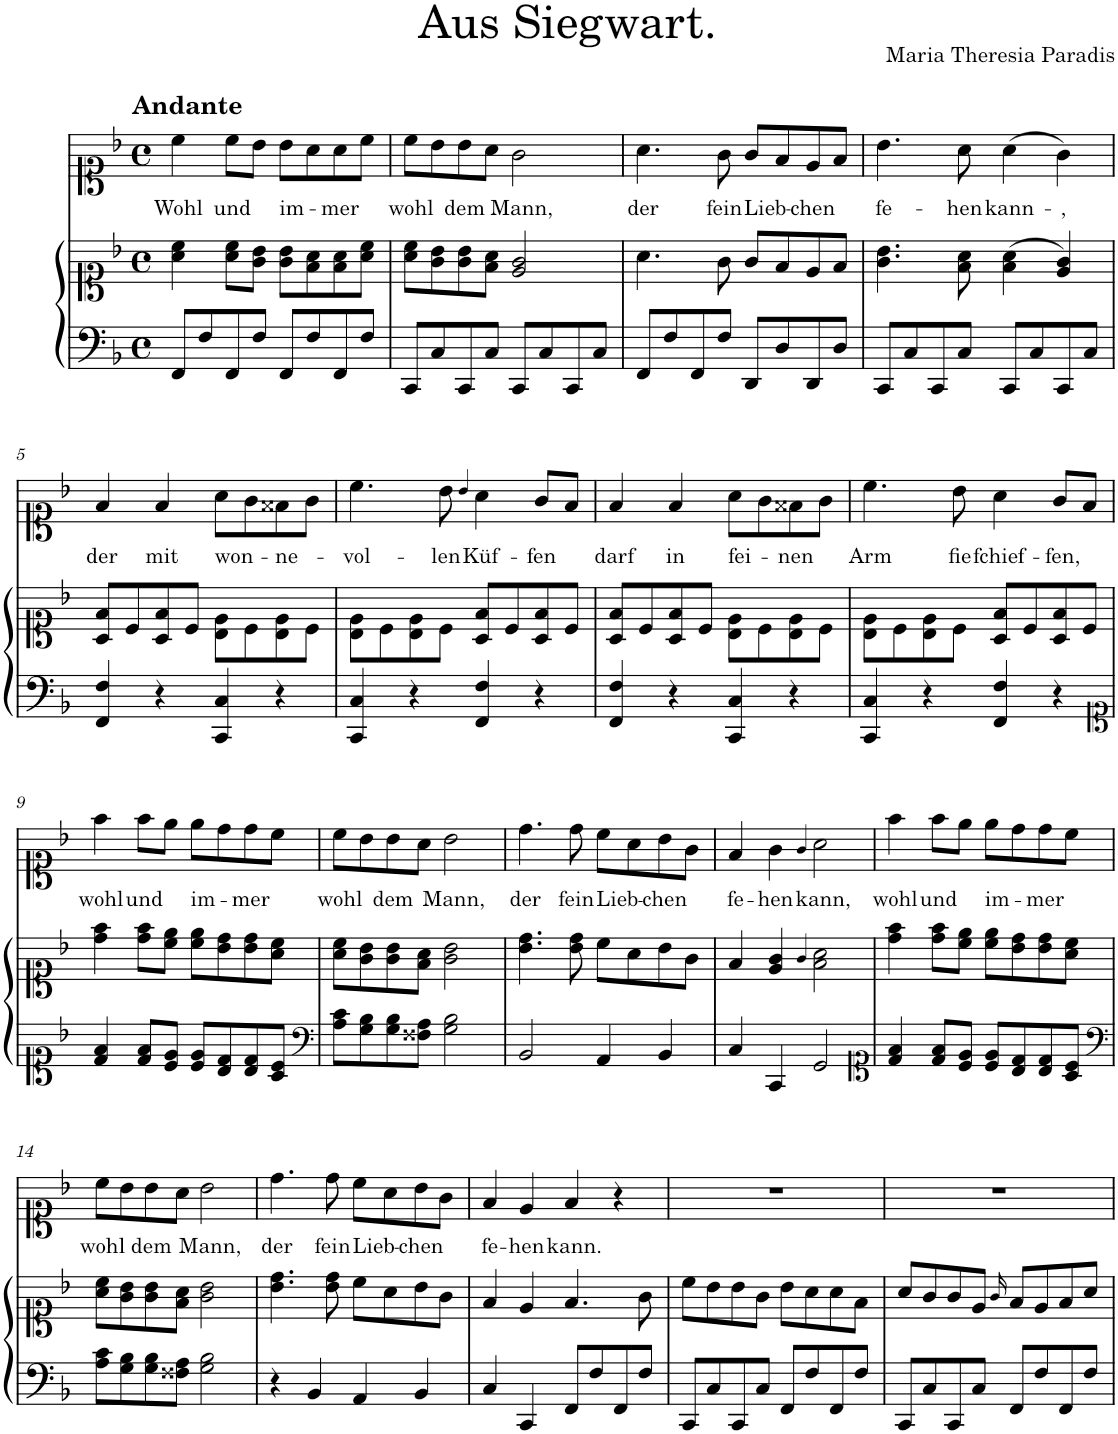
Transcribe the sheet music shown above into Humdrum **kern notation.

**kern	**kern	**kern	**text
*part2	*part2	*part1	*part1
*staff3	*staff2	*staff1	*staff1
*I"Piano	*	*I"Voice	*
*I'Pno.	*	*I'Vo.	*
*clefF4	*clefC1	*clefC1	*
*k[b-]	*k[b-]	*k[b-]	*
*M4/4	*M4/4	*M4/4	*
*met(c)	*met(c)	*met(c)	*
=1	=1	=1	=1
!	!	!LO:TX:a:B:t=Andante	!
!	!	!	!LO:LY:b
8FF/L	4a\ 4cc\	4cc\	Wohl
8F/	.	.	.
!	!	!	!LO:LY:b
8FF/	8a\ 8cc\L	8cc\L	und
8F/J	8g\ 8b-\J	8b-\J	.
!	!	!	!LO:LY:b
8FF/L	8g\ 8b-\L	8b-\L	im-
8F/	8f\ 8a\	8a\	.
!	!	!	!LO:LY:b
8FF/	8f\ 8a\	8a\	-mer
8F/J	8a\ 8cc\J	8cc\J	.
=2	=2	=2	=2
!	!	!	!LO:LY:b
8CC/L	8a\ 8cc\L	8cc\L	wohl
8C/	8g\ 8b-\	8b-\	.
!	!	!	!LO:LY:b
8CC/	8g\ 8b-\	8b-\	dem
8C/J	8f\ 8a\J	8a\J	.
!	!	!	!LO:LY:b
8CC/L	2e/ 2g/	2g\	Mann,
8C/	.	.	.
8CC/	.	.	.
8C/J	.	.	.
=3	=3	=3	=3
!	!	!	!LO:LY:b
8FF/L	4.a\	4.a\	der
8F/	.	.	.
8FF/	.	.	.
!	!	!	!LO:LY:b
8F/J	8g\	8g\	fein
!	!	!	!LO:LY:b
8DD/L	8g/L	8g/L	Lieb-
8D/	8f/	8f/	.
!	!	!	!LO:LY:b
8DD/	8e/	8e/	-chen
8D/J	8f/J	8f/J	.
=4	=4	=4	=4
!	!	!	!LO:LY:b
8CC/L	4.g\ 4.b-\	4.b-\	fe-
8C/	.	.	.
8CC/	.	.	.
!	!	!	!LO:LY:b
8C/J	8f\ 8a\	8a\	-hen
!	!	!	!LO:LY:b
8CC/L	(4f\ 4a\	(4a\	kann-
8C/	.	.	.
!	!	!	!LO:LY:b
8CC/	4e/ 4g/)	4g\)	-,
8C/J	.	.	.
!!LO:LB:g=z
=5	=5	=5	=5
!	!	!	!LO:LY:b
4FF/ 4F/	8A/ 8f/L	4f/	der
.	8c/	.	.
!	!	!	!LO:LY:b
4r	8A/ 8f/	4f/	mit
.	8c/J	.	.
!	!	!	!LO:LY:b
4CC/ 4C/	8B-\ 8e\L	8a\L	won-
.	8c\	8g\	.
!	!	!	!LO:LY:b
4r	8B-\ 8e\	8f##X\	-ne-
.	8c\J	8g\J	.
=6	=6	=6	=6
!	!	!	!LO:LY:b
4CC/ 4C/	8B-\ 8e\L	4.cc\	-vol-
.	8c\	.	.
4r	8B-\ 8e\	.	.
!	!	!	!LO:LY:b
.	8c\J	8b-\	-len
.	.	4qb-/	.
!	!	!	!LO:LY:b
4FF/ 4F/	8A/ 8f/L	4a\	Küf-
.	8c/	.	.
!	!	!	!LO:LY:b
4r	8A/ 8f/	8g/L	-fen
.	8c/J	8f/J	.
=7	=7	=7	=7
!	!	!	!LO:LY:b
4FF/ 4F/	8A/ 8f/L	4f/	darf
.	8c/	.	.
!	!	!	!LO:LY:b
4r	8A/ 8f/	4f/	in
.	8c/J	.	.
!	!	!	!LO:LY:b
4CC/ 4C/	8B-\ 8e\L	8a\L	fei-
.	8c\	8g\	.
!	!	!	!LO:LY:b
4r	8B-\ 8e\	8f##X\	-nen
.	8c\J	8g\J	.
=8	=8	=8	=8
!	!	!	!LO:LY:b
4CC/ 4C/	8B-\ 8e\L	4.cc\	Arm
.	8c\	.	.
4r	8B-\ 8e\	.	.
!	!	!	!LO:LY:b
.	8c\J	8b-\	fie
!	!	!	!LO:LY:b
4FF/ 4F/	8A/ 8f/L	4a\	fchief-
.	8c/	.	.
!	!	!	!LO:LY:b
4r	8A/ 8f/	8g/L	-fen,
.	8c/J	8f/J	.
!!LO:LB:g=z
=9	=9	=9	=9
*clefC1	*	*	*
!	!	!	!LO:LY:b
4d/ 4f/	4dd\ 4ff\	4ff\	wohl
!	!	!	!LO:LY:b
8d/ 8f/L	8dd\ 8ff\L	8ff\L	und
8c/ 8e/J	8cc\ 8ee\J	8ee\J	.
!	!	!	!LO:LY:b
8c/ 8e/L	8cc\ 8ee\L	8ee\L	im-
8B-/ 8d/	8b-\ 8dd\	8dd\	.
!	!	!	!LO:LY:b
8B-/ 8d/	8b-\ 8dd\	8dd\	-mer
8A/ 8c/J	8a\ 8cc\J	8cc\J	.
=10	=10	=10	=10
*clefF4	*	*	*
!	!	!	!LO:LY:b
8A\ 8c\L	8a\ 8cc\L	8cc\L	wohl
8G\ 8B-\	8g\ 8b-\	8b-\	.
!	!	!	!LO:LY:b
8G\ 8B-\	8g\ 8b-\	8b-\	dem
8F##X\ 8A\J	8f\ 8a\J	8a\J	.
!	!	!	!LO:LY:b
2G\ 2B-\	2g\ 2b-\	2b-\	Mann,
=11	=11	=11	=11
!	!	!	!LO:LY:b
2BB-/	4.b-\ 4.dd\	4.dd\	der
!	!	!	!LO:LY:b
.	8b-\ 8dd\	8dd\	fein
!	!	!	!LO:LY:b
4AA/	8cc\L	8cc\L	Lieb-
.	8a\	8a\	.
!	!	!	!LO:LY:b
4BB-/	8b-\	8b-\	-chen
.	8g\J	8g\J	.
=12	=12	=12	=12
!	!	!	!LO:LY:b
4C/	4f/	4f/	fe-
!	!	!	!LO:LY:b
4CC/	4e/ 4g/	4g\	-hen
.	4qg/	4qg/	.
!	!	!	!LO:LY:b
2GG/	2f\ 2a\	2a\	kann,
=13	=13	=13	=13
*clefC1	*	*	*
!	!	!	!LO:LY:b
4d/ 4f/	4dd\ 4ff\	4ff\	wohl
!	!	!	!LO:LY:b
8d/ 8f/L	8dd\ 8ff\L	8ff\L	und
8c/ 8e/J	8cc\ 8ee\J	8ee\J	.
!	!	!	!LO:LY:b
8c/ 8e/L	8cc\ 8ee\L	8ee\L	im-
8B-/ 8d/	8b-\ 8dd\	8dd\	.
!	!	!	!LO:LY:b
8B-/ 8d/	8b-\ 8dd\	8dd\	-mer
8A/ 8c/J	8a\ 8cc\J	8cc\J	.
!!LO:LB:g=z
=14	=14	=14	=14
*clefF4	*	*	*
!	!	!	!LO:LY:b
8A\ 8c\L	8a\ 8cc\L	8cc\L	wohl
8G\ 8B-\	8g\ 8b-\	8b-\	.
!	!	!	!LO:LY:b
8G\ 8B-\	8g\ 8b-\	8b-\	dem
8F##X\ 8A\J	8f\ 8a\J	8a\J	.
!	!	!	!LO:LY:b
2G\ 2B-\	2g\ 2b-\	2b-\	Mann,
=15	=15	=15	=15
!	!	!	!LO:LY:b
4r	4.b-\ 4.dd\	4.dd\	der
4BB-/	.	.	.
!	!	!	!LO:LY:b
.	8b-\ 8dd\	8dd\	fein
!	!	!	!LO:LY:b
4AA/	8cc\L	8cc\L	Lieb-
.	8a\	8a\	.
!	!	!	!LO:LY:b
4BB-/	8b-\	8b-\	-chen
.	8g\J	8g\J	.
=16	=16	=16	=16
!	!	!	!LO:LY:b
4C/	4f/	4f/	fe-
!	!	!	!LO:LY:b
4CC/	4e/	4e/	-hen
!	!	!	!LO:LY:b
8FF/L	4.f/	4f/	kann.
8F/	.	.	.
8FF/	.	4r	.
8F/J	8g\	.	.
=17	=17	=17	=17
8CC/L	8cc\L	1r	.
8C/	8b-\	.	.
8CC/	8b-\	.	.
8C/J	8g\J	.	.
8FF/L	8b-\L	.	.
8F/	8a\	.	.
8FF/	8a\	.	.
8F/J	8f\J	.	.
=18	=18	=18	=18
8CC/L	8a/L	1r	.
8C/	8g/	.	.
8CC/	8g/	.	.
8C/J	8e/J	.	.
.	16qg/	.	.
8FF/L	8f/L	.	.
8F/	8e/	.	.
8FF/	8f/	.	.
8F/J	8a/J	.	.
=	=	=	=
*-	*-	*-	*-
